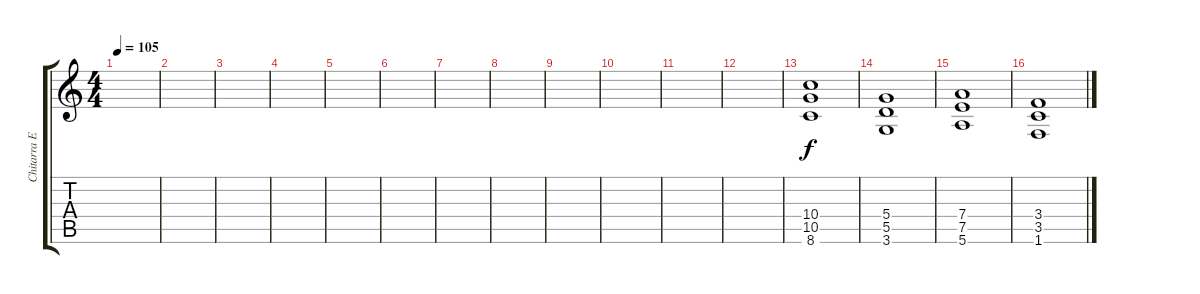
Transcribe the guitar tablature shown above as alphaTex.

\track ("Chitarra Elettrica" "Chitarra E") {instrument overdrivenguitar}
\staff {score tabs}
\tuning (E4 B3 G3 D3 A2 E2) {hide}
\ts (4 4)
\tempo 105
\clef g2
\ks c
|
|
|
|
|
|
|
|
|
|
|
|
(10.4 10.5 8.6).1 |
(5.4 5.5 3.6).1 |
(7.4 7.5 5.6).1 |
(3.4 3.5 1.6).1
